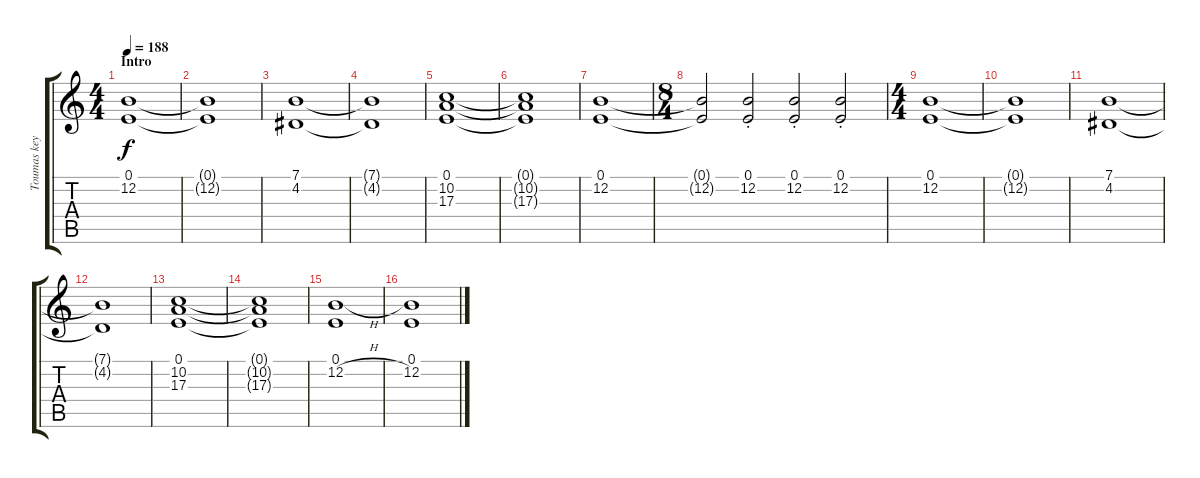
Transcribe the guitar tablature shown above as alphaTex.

\track ("Toumas keyboard (strings)" "Toumas key") {solo instrument stringensemble1}
\staff {score tabs}
\tuning (E4 B3 G3 D3 A2 E2) {hide}
\ts (4 4)
\section ("" "Intro")
\tempo 188
\clef g2
\ks c
(0.1 12.2).1{dy f instrument stringensemble1} |
(0.1{t} 12.2{t}).1 |
(7.1 4.2).1 |
(7.1{t} 4.2{t}).1 |
(0.1 10.2 17.3).1 |
(0.1{t} 10.2{t} 17.3{t}).1 |
(0.1 12.2).1 |
\ts (8 4)
(0.1{t} 12.2{t}).2 (0.1{st} 12.2).2 (0.1{st} 12.2).2 (0.1{st} 12.2).2 |
\ts (4 4)
(0.1 12.2).1 |
(0.1{t} 12.2{t}).1 |
(7.1 4.2).1 |
(7.1{t} 4.2{t}).1 |
(0.1 10.2 17.3).1 |
(0.1{t} 10.2{t} 17.3{t}).1 |
(0.1{h} 12.2{h}).1 |
(0.1 12.2).1
